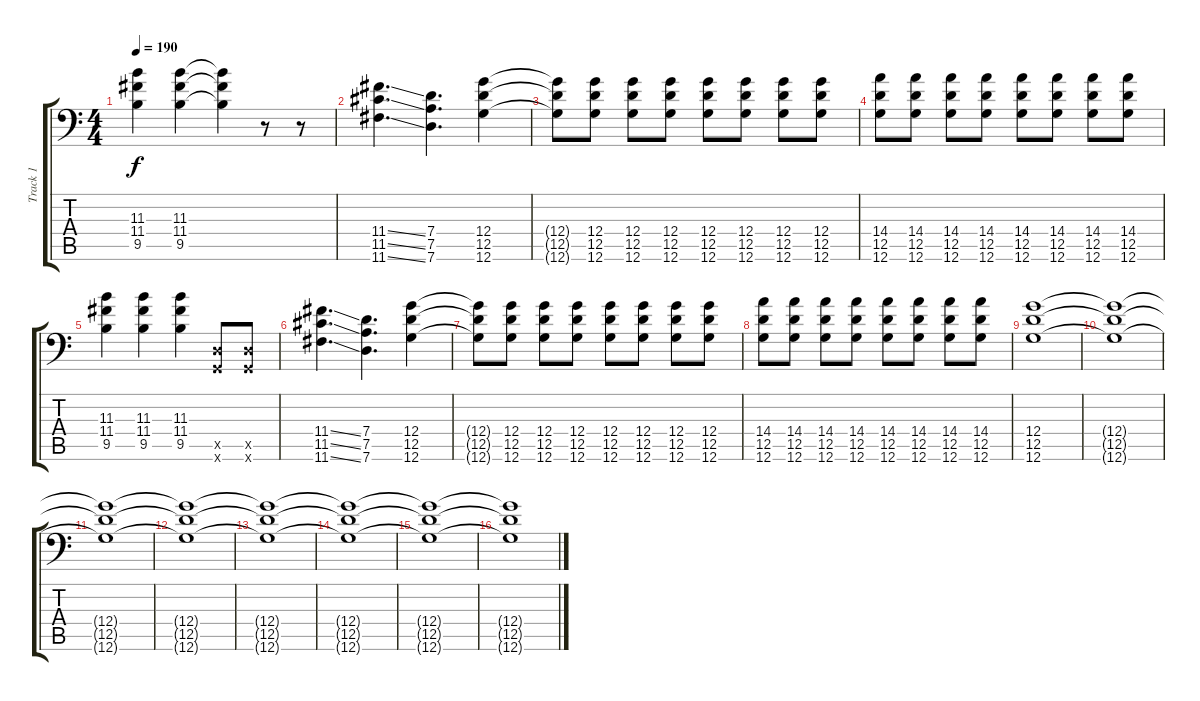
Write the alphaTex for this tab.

\track ("Track 1" "Track 1") {instrument distortionguitar}
\staff {score tabs}
\tuning (A3 F3 C3 G2 D2 G1) {hide}
\ts (4 4)
\tempo 190
\clef f4
\ks c
(11.3 11.4 9.5).4{dy f} (11.3 11.4 9.5).4 (11.3{t} 11.4{t} 9.5{t}).4 r.8 r.8 |
(11.4{ss} 11.5{ss} 11.6{ss}).4{d} (7.4 7.5 7.6).4{d} (12.4 12.5 12.6).4 |
(12.4{t} 12.5{t} 12.6{t}).8 (12.4 12.5 12.6).8 (12.4 12.5 12.6).8 (12.4 12.5 12.6).8 (12.4 12.5 12.6).8 (12.4 12.5 12.6).8 (12.4 12.5 12.6).8 (12.4 12.5 12.6).8 |
(14.4 12.5 12.6).8 (14.4 12.5 12.6).8 (14.4 12.5 12.6).8 (14.4 12.5 12.6).8 (14.4 12.5 12.6).8 (14.4 12.5 12.6).8 (14.4 12.5 12.6).8 (14.4 12.5 12.6).8 |
(11.3 11.4 9.5).4 (11.3 11.4 9.5).4 (11.3 11.4 9.5).4 (0.5{x} 0.6{x}).8 (0.5{x} 0.6{x}).8 |
(11.4{ss} 11.5{ss} 11.6{ss}).4{d} (7.4 7.5 7.6).4{d} (12.4 12.5 12.6).4 |
(12.4{t} 12.5{t} 12.6{t}).8 (12.4 12.5 12.6).8 (12.4 12.5 12.6).8 (12.4 12.5 12.6).8 (12.4 12.5 12.6).8 (12.4 12.5 12.6).8 (12.4 12.5 12.6).8 (12.4 12.5 12.6).8 |
(14.4 12.5 12.6).8 (14.4 12.5 12.6).8 (14.4 12.5 12.6).8 (14.4 12.5 12.6).8 (14.4 12.5 12.6).8 (14.4 12.5 12.6).8 (14.4 12.5 12.6).8 (14.4 12.5 12.6).8 |
(12.4 12.5 12.6).1 |
(12.4{t} 12.5{t} 12.6{t}).1 |
(12.4{t} 12.5{t} 12.6{t}).1 |
(12.4{t} 12.5{t} 12.6{t}).1 |
(12.4{t} 12.5{t} 12.6{t}).1 |
(12.4{t} 12.5{t} 12.6{t}).1 |
(12.4{t} 12.5{t} 12.6{t}).1 |
(12.4{t} 12.5{t} 12.6{t}).1
